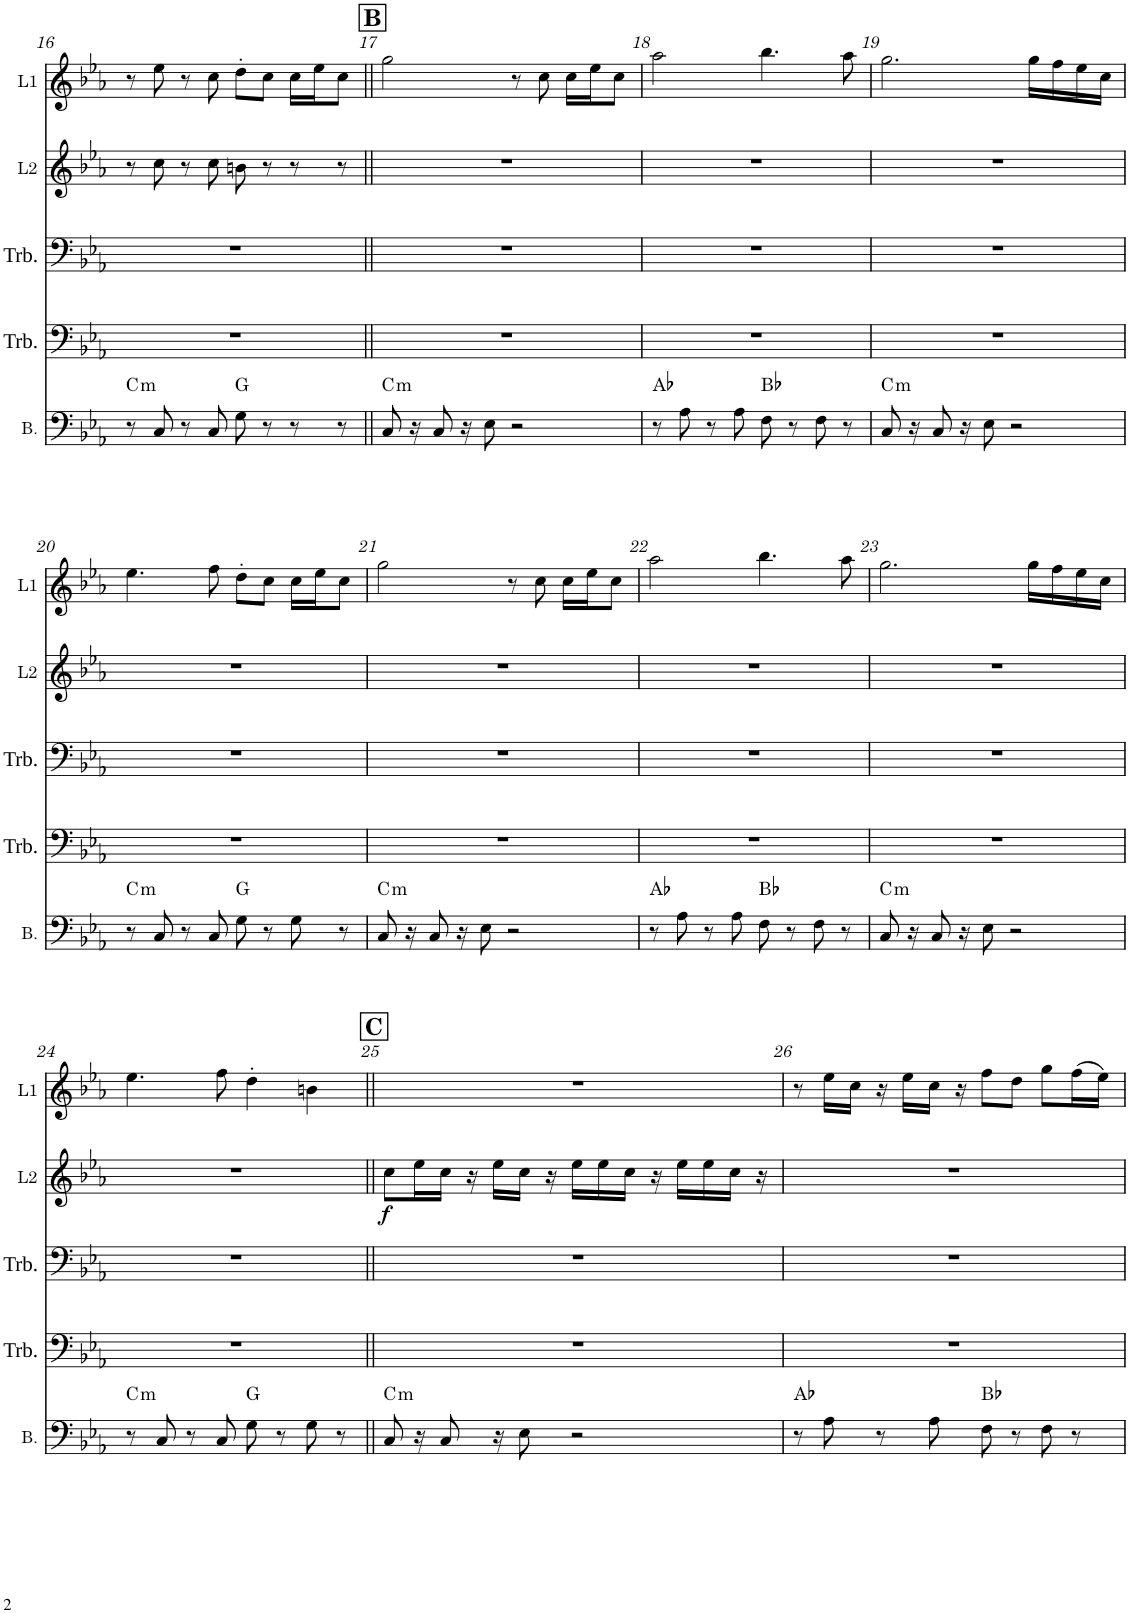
**kern	**harte	**kern	**kern	**kern	**dynam	**kern
*part5	*part5	*part4	*part3	*part2	*part2	*part1
*staff5	*	*staff4	*staff3	*staff2	*staff2	*staff1
*I"Bass	*	*I"Trombone	*I"Trombone	*I"Lead 2	*	*I"Lead 1
*I'B.	*	*I'Trb.	*I'Trb.	*I'L2	*	*I'L1
!!LO:PB:g=z
*clefF4	*	*clefF4	*clefF4	*clefG2	*	*clefG2
*	*	*	*	*Trd1c2	*	*Trd1c2
*k[b-e-a-]	*	*k[b-e-a-]	*k[b-e-a-]	*k[b-e-a-]	*	*k[b-e-a-]
*M4/4	*	*M4/4	*M4/4	*M4/4	*	*M4/4
=16	=16	=16	=16	=16	=16	=16
!	!LO:H:kt=m	!	!	!	!	!
8r	C:min	1r	1r	8r	.	8r
8C/	.	.	.	8cc\	.	8ee-\
8r	.	.	.	8r	.	8r
8C/	.	.	.	8cc\	.	8cc\
8G\	G:maj	.	.	8bn\	.	8dd'\L
8r	.	.	.	8r	.	8cc\J
8r	.	.	.	8r	.	16cc\LL
.	.	.	.	.	.	16ee-\J
8r	.	.	.	8r	.	8cc\J
!!LO:REH:place=s1:a:B:cj:fs=14:t=B
=17||	=17||	=17||	=17||	=17||	=17||	=17||
!	!LO:H:kt=m	!	!	!	!	!
8C/	C:min	1r	1r	1r	.	2gg\
16r	.	.	.	.	.	.
8C/	.	.	.	.	.	.
16r	.	.	.	.	.	.
8E-\	.	.	.	.	.	.
2r	.	.	.	.	.	8r
.	.	.	.	.	.	8cc\
.	.	.	.	.	.	16cc\LL
.	.	.	.	.	.	16ee-\J
.	.	.	.	.	.	8cc\J
=18	=18	=18	=18	=18	=18	=18
8r	Ab:maj	1r	1r	1r	.	2aa-\
8A-\	.	.	.	.	.	.
8r	.	.	.	.	.	.
8A-\	.	.	.	.	.	.
8F\	Bb:maj	.	.	.	.	4.bb-\
8r	.	.	.	.	.	.
8F\	.	.	.	.	.	.
8r	.	.	.	.	.	8aa-\
=19	=19	=19	=19	=19	=19	=19
!	!LO:H:kt=m	!	!	!	!	!
8C/	C:min	1r	1r	1r	.	2.gg\
16r	.	.	.	.	.	.
8C/	.	.	.	.	.	.
16r	.	.	.	.	.	.
8E-\	.	.	.	.	.	.
2r	.	.	.	.	.	.
.	.	.	.	.	.	16gg\LL
.	.	.	.	.	.	16ff\
.	.	.	.	.	.	16ee-\
.	.	.	.	.	.	16cc\JJ
!!LO:LB:g=z
=20	=20	=20	=20	=20	=20	=20
!	!LO:H:kt=m	!	!	!	!	!
8r	C:min	1r	1r	1r	.	4.ee-\
8C/	.	.	.	.	.	.
8r	.	.	.	.	.	.
8C/	.	.	.	.	.	8ff\
8G\	G:maj	.	.	.	.	8dd'\L
8r	.	.	.	.	.	8cc\J
8G\	.	.	.	.	.	16cc\LL
.	.	.	.	.	.	16ee-\J
8r	.	.	.	.	.	8cc\J
=21	=21	=21	=21	=21	=21	=21
!	!LO:H:kt=m	!	!	!	!	!
8C/	C:min	1r	1r	1r	.	2gg\
16r	.	.	.	.	.	.
8C/	.	.	.	.	.	.
16r	.	.	.	.	.	.
8E-\	.	.	.	.	.	.
2r	.	.	.	.	.	8r
.	.	.	.	.	.	8cc\
.	.	.	.	.	.	16cc\LL
.	.	.	.	.	.	16ee-\J
.	.	.	.	.	.	8cc\J
=22	=22	=22	=22	=22	=22	=22
8r	Ab:maj	1r	1r	1r	.	2aa-\
8A-\	.	.	.	.	.	.
8r	.	.	.	.	.	.
8A-\	.	.	.	.	.	.
8F\	Bb:maj	.	.	.	.	4.bb-\
8r	.	.	.	.	.	.
8F\	.	.	.	.	.	.
8r	.	.	.	.	.	8aa-\
=23	=23	=23	=23	=23	=23	=23
!	!LO:H:kt=m	!	!	!	!	!
8C/	C:min	1r	1r	1r	.	2.gg\
16r	.	.	.	.	.	.
8C/	.	.	.	.	.	.
16r	.	.	.	.	.	.
8E-\	.	.	.	.	.	.
2r	.	.	.	.	.	.
.	.	.	.	.	.	16gg\LL
.	.	.	.	.	.	16ff\
.	.	.	.	.	.	16ee-\
.	.	.	.	.	.	16cc\JJ
!!LO:LB:g=z
=24	=24	=24	=24	=24	=24	=24
!	!LO:H:kt=m	!	!	!	!	!
8r	C:min	1r	1r	1r	.	4.ee-\
8C/	.	.	.	.	.	.
8r	.	.	.	.	.	.
8C/	.	.	.	.	.	8ff\
8G\	G:maj	.	.	.	.	4dd'\
8r	.	.	.	.	.	.
8G\	.	.	.	.	.	4bn\
8r	.	.	.	.	.	.
!!LO:REH:place=s1:a:B:cj:fs=14:t=C
=25||	=25||	=25||	=25||	=25||	=25||	=25||
!	!LO:H:kt=m	!	!	!	!LO:DY:b	!
8C/	C:min	1r	1r	8cc\L	f	1r
16r	.	.	.	16ee-\L	.	.
8C/	.	.	.	16cc\JJ	.	.
.	.	.	.	16r	.	.
16r	.	.	.	16ee-\LL	.	.
8E-\	.	.	.	16cc\JJ	.	.
.	.	.	.	16r	.	.
2r	.	.	.	16ee-\LL	.	.
.	.	.	.	16ee-\	.	.
.	.	.	.	16cc\JJ	.	.
.	.	.	.	16r	.	.
.	.	.	.	16ee-\LL	.	.
.	.	.	.	16ee-\	.	.
.	.	.	.	16cc\JJ	.	.
.	.	.	.	16r	.	.
=26	=26	=26	=26	=26	=26	=26
8r	Ab:maj	1r	1r	1r	.	8r
8A-\	.	.	.	.	.	16ee-\LL
.	.	.	.	.	.	16cc\JJ
8r	.	.	.	.	.	16r
.	.	.	.	.	.	16ee-\LL
8A-\	.	.	.	.	.	16cc\JJ
.	.	.	.	.	.	16r
8F\	Bb:maj	.	.	.	.	8ff\L
8r	.	.	.	.	.	8dd\J
8F\	.	.	.	.	.	8gg\L
8r	.	.	.	.	.	(16ff\L
.	.	.	.	.	.	16ee-\JJ)
=	=	=	=	=	=	=
*-	*-	*-	*-	*-	*-	*-
